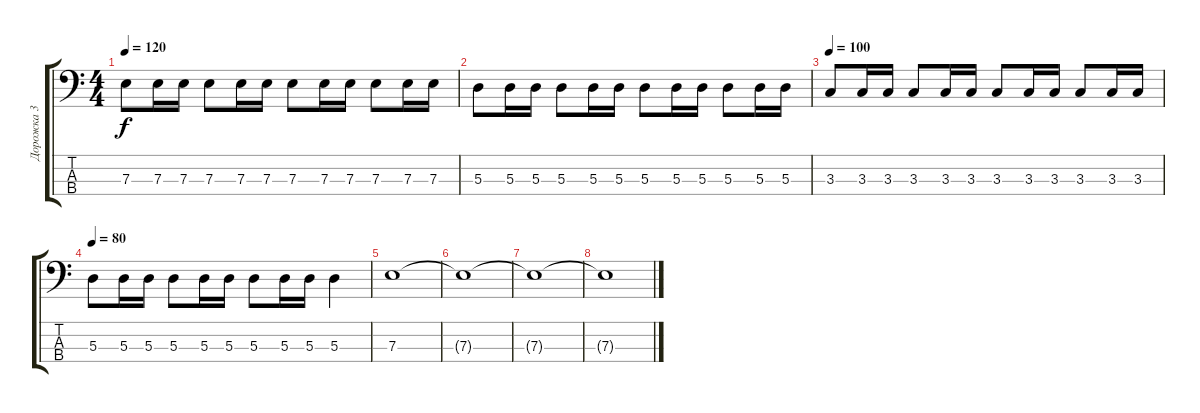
\track ("Дорожка 3" "Дорожка 3") {instrument electricbasspick}
\staff {score tabs}
\tuning (G2 D2 A1 E1) {hide}
\ts (4 4)
\tempo 120
\clef f4
\ks c
7.3.8{dy f} 7.3.16 7.3.16 7.3.8 7.3.16 7.3.16 7.3.8 7.3.16 7.3.16 7.3.8 7.3.16 7.3.16 |
5.3.8 5.3.16 5.3.16 5.3.8 5.3.16 5.3.16 5.3.8 5.3.16 5.3.16 5.3.8 5.3.16 5.3.16 |
\tempo 100
3.3.8 3.3.16 3.3.16 3.3.8 3.3.16 3.3.16 3.3.8 3.3.16 3.3.16 3.3.8 3.3.16 3.3.16 |
\tempo 80
5.3.8 5.3.16 5.3.16 5.3.8 5.3.16 5.3.16 5.3.8 5.3.16 5.3.16 5.3.4 |
7.3.1 |
7.3{t}.1 |
7.3{t}.1 |
7.3{t}.1
